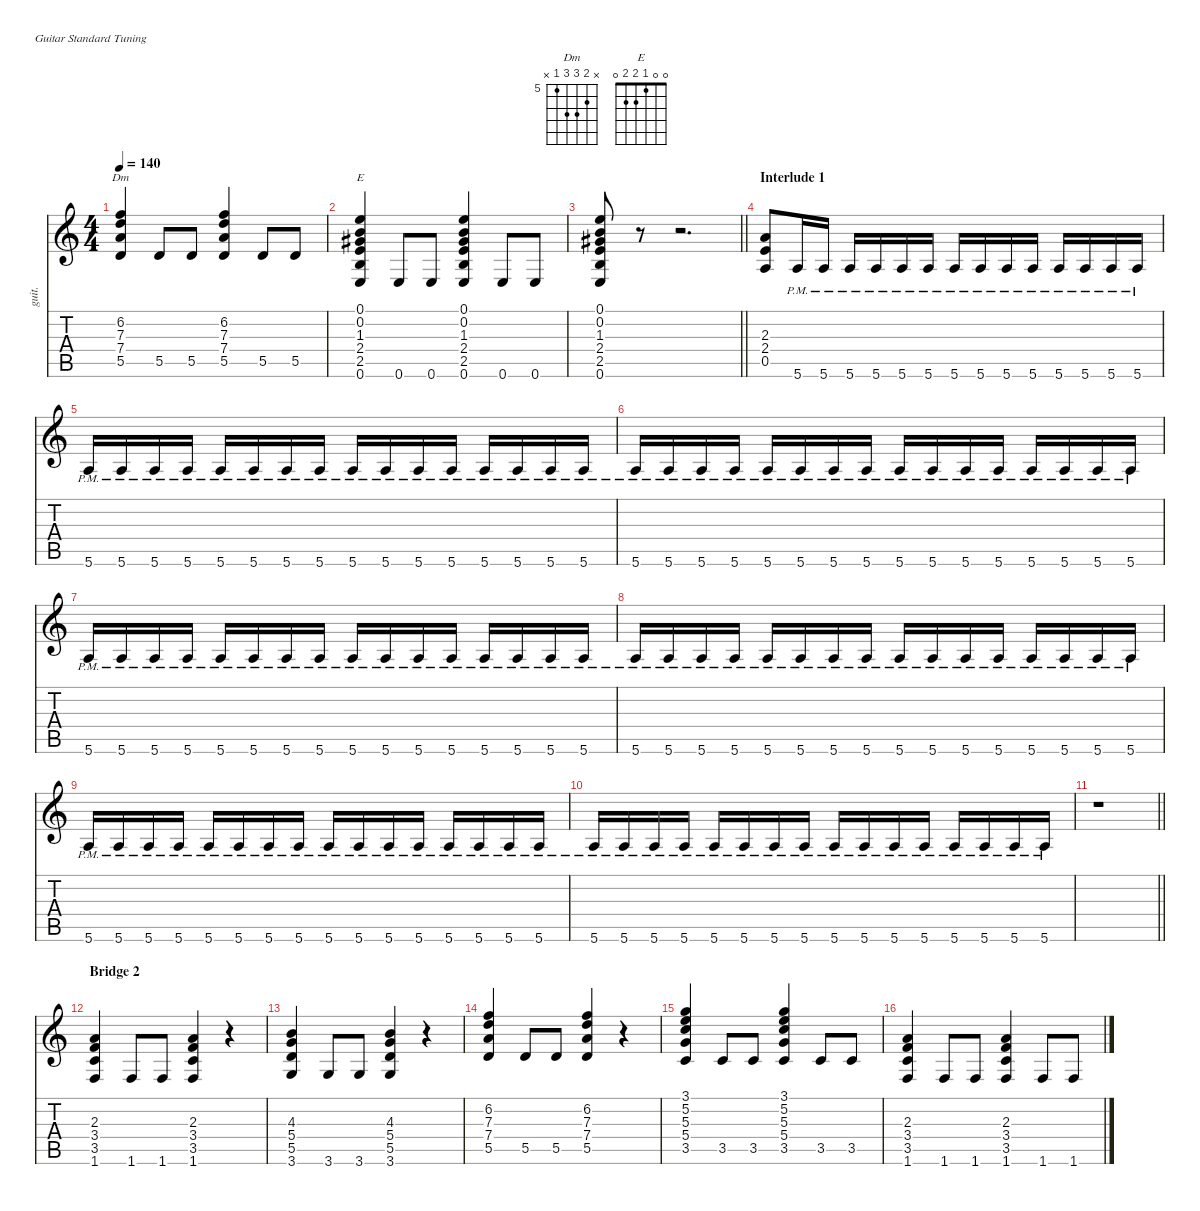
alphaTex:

\defaultSystemsLayout 4
\hideDynamics
\bracketExtendMode nobrackets
\otherSystemsTrackNameOrientation horizontal
\track ("Guitar1-bu" "guit.") {instrument acousticguitarnylon}
\staff {score tabs}
\tuning (E4 B3 G3 D3 A2 E2)
\chord ("Dm" x 6 7 7 5 x) {firstfret 5 showfingering false}
\chord ("E" 0 0 1 2 2 0) {showfingering false}
\ts (4 4)
\tempo 140
\clef g2
\ks aminor
(6.2 7.3 7.4 5.5).4{ch "Dm" dy f beam Up} 5.5.8{beam Up} 5.5.8{beam Up} (6.2 7.3 7.4 5.5).4{beam Up} 5.5.8{beam Up} 5.5.8{beam Up} |
(0.1 0.2 1.3{acc #} 2.4 2.5 0.6).4{ch "E" beam Up} 0.6.8{dy mf beam Up} 0.6.8{beam Up} (0.1 0.2 1.3{acc #} 2.4 2.5 0.6).4{beam Up} 0.6.8{beam Up} 0.6.8{beam Up} |
\barLineRight lightlight
(0.1 0.2 1.3{acc #} 2.4 2.5 0.6).8{beam Up} r.8{beam Up} r.2{d beam Up} |
\section ("" "Interlude 1")
(2.3 2.4 0.5).8{dy f beam Up} 5.6{pm}.16{dy mf beam Up} 5.6{pm}.16{beam Up} 5.6{pm}.16{beam Up} 5.6{pm}.16{beam Up} 5.6{pm}.16{beam Up} 5.6{pm}.16{beam Up} 5.6{pm}.16{beam Up} 5.6{pm}.16{beam Up} 5.6{pm}.16{beam Up} 5.6{pm}.16{beam Up} 5.6{pm}.16{beam Up} 5.6{pm}.16{beam Up} 5.6{pm}.16{beam Up} 5.6{pm}.16{beam Up} |
5.6{pm}.16{beam Up} 5.6{pm}.16{beam Up} 5.6{pm}.16{beam Up} 5.6{pm}.16{beam Up} 5.6{pm}.16{beam Up} 5.6{pm}.16{beam Up} 5.6{pm}.16{beam Up} 5.6{pm}.16{beam Up} 5.6{pm}.16{beam Up} 5.6{pm}.16{beam Up} 5.6{pm}.16{beam Up} 5.6{pm}.16{beam Up} 5.6{pm}.16{beam Up} 5.6{pm}.16{beam Up} 5.6{pm}.16{beam Up} 5.6{pm}.16{beam Up} |
5.6{pm}.16{beam Up} 5.6{pm}.16{beam Up} 5.6{pm}.16{beam Up} 5.6{pm}.16{beam Up} 5.6{pm}.16{beam Up} 5.6{pm}.16{beam Up} 5.6{pm}.16{beam Up} 5.6{pm}.16{beam Up} 5.6{pm}.16{beam Up} 5.6{pm}.16{beam Up} 5.6{pm}.16{beam Up} 5.6{pm}.16{beam Up} 5.6{pm}.16{beam Up} 5.6{pm}.16{beam Up} 5.6{pm}.16{beam Up} 5.6{pm}.16{beam Up} |
5.6{pm}.16{beam Up} 5.6{pm}.16{beam Up} 5.6{pm}.16{beam Up} 5.6{pm}.16{beam Up} 5.6{pm}.16{beam Up} 5.6{pm}.16{beam Up} 5.6{pm}.16{beam Up} 5.6{pm}.16{beam Up} 5.6{pm}.16{beam Up} 5.6{pm}.16{beam Up} 5.6{pm}.16{beam Up} 5.6{pm}.16{beam Up} 5.6{pm}.16{beam Up} 5.6{pm}.16{beam Up} 5.6{pm}.16{beam Up} 5.6{pm}.16{beam Up} |
5.6{pm}.16{beam Up} 5.6{pm}.16{beam Up} 5.6{pm}.16{beam Up} 5.6{pm}.16{beam Up} 5.6{pm}.16{beam Up} 5.6{pm}.16{beam Up} 5.6{pm}.16{beam Up} 5.6{pm}.16{beam Up} 5.6{pm}.16{beam Up} 5.6{pm}.16{beam Up} 5.6{pm}.16{beam Up} 5.6{pm}.16{beam Up} 5.6{pm}.16{beam Up} 5.6{pm}.16{beam Up} 5.6{pm}.16{beam Up} 5.6{pm}.16{beam Up} |
5.6{pm}.16{beam Up} 5.6{pm}.16{beam Up} 5.6{pm}.16{beam Up} 5.6{pm}.16{beam Up} 5.6{pm}.16{beam Up} 5.6{pm}.16{beam Up} 5.6{pm}.16{beam Up} 5.6{pm}.16{beam Up} 5.6{pm}.16{beam Up} 5.6{pm}.16{beam Up} 5.6{pm}.16{beam Up} 5.6{pm}.16{beam Up} 5.6{pm}.16{beam Up} 5.6{pm}.16{beam Up} 5.6{pm}.16{beam Up} 5.6{pm}.16{beam Up} |
5.6{pm}.16{beam Up} 5.6{pm}.16{beam Up} 5.6{pm}.16{beam Up} 5.6{pm}.16{beam Up} 5.6{pm}.16{beam Up} 5.6{pm}.16{beam Up} 5.6{pm}.16{beam Up} 5.6{pm}.16{beam Up} 5.6{pm}.16{beam Up} 5.6{pm}.16{beam Up} 5.6{pm}.16{beam Up} 5.6{pm}.16{beam Up} 5.6{pm}.16{beam Up} 5.6{pm}.16{beam Up} 5.6{pm}.16{beam Up} 5.6{pm}.16{beam Up} |
\barLineRight lightlight
r.1{beam Down} |
\section ("" "Bridge 2")
(2.3 3.4 3.5 1.6).4{dy f beam Up} 1.6.8{beam Up} 1.6.8{beam Up} (2.3 3.4 3.5 1.6).4{beam Up} r.4{beam Up} |
(4.3 5.4 5.5 3.6).4{beam Up} 3.6.8{beam Up} 3.6.8{beam Up} (4.3 5.4 5.5 3.6).4{beam Up} r.4{beam Up} |
(6.2 7.3 7.4 5.5).4{beam Up} 5.5.8{beam Up} 5.5.8{beam Up} (6.2 7.3 7.4 5.5).4{beam Up} r.4{beam Up} |
(3.1 5.2 5.3 5.4 3.5).4{beam Up} 3.5.8{beam Up} 3.5.8{beam Up} (3.1 5.2 5.3 5.4 3.5).4{beam Up} 3.5.8{beam Up} 3.5.8{beam Up} |
(2.3 3.4 3.5 1.6).4{beam Up} 1.6.8{beam Up} 1.6.8{beam Up} (2.3 3.4 3.5 1.6).4{beam Up} 1.6.8{beam Up} 1.6.8{beam Up}
